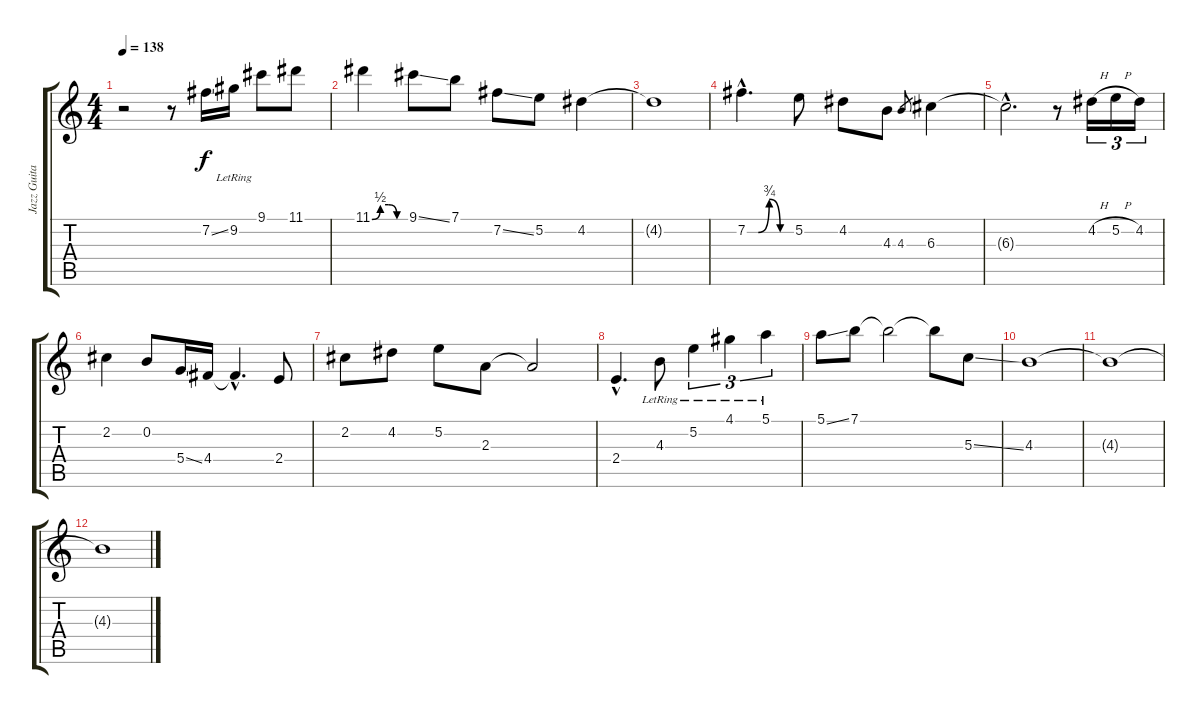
\track ("Jazz Guitar" "Jazz Guita") {instrument electricguitarjazz}
\staff {score tabs}
\tuning (E4 B3 G3 D3 A2 E2) {hide}
\ts (4 4)
\tempo 138
\clef g2
\ks c
r.2{dy f} r.8 7.2{ss}.16 9.2{lr}.16 9.1.8 11.1.8 |
11.1{be (custom 0 0 15 2 30 2 45 0 60 0)}.4 9.1{ss}.8 7.1.8 7.2{ss}.8 5.2.8 4.2.4 |
4.2{t}.1 |
7.2{be (custom 0 0 15 0 30 3 45 0 60 0) hac}.4{d} 5.2.8 4.2.8 4.3.8 4.3.8{gr} 6.3.4 |
6.3{hac t}.2{d} r.8 4.2{h}.16{tu (3 2)} 5.2{h}.16{tu (3 2)} 4.2.16{tu (3 2)} |
2.2.4 0.2.8 5.4{ss}.16 4.4.16 4.4{hac t}.4{d} 2.4.8 |
2.2.8 4.2.8 5.2.8 2.3.8 2.3{t}.2 |
2.4{hac}.4{d} 4.3{lr}.8 5.2{lr}.4{tu (3 2)} 4.1{lr}.4{tu (3 2)} 5.1{lr}.4{tu (3 2)} |
5.1{ss}.8 7.1.8 7.1{t}.2 7.1{t}.8 5.3{ss}.8 |
4.3.1 |
4.3{t}.1 |
4.3{t}.1
